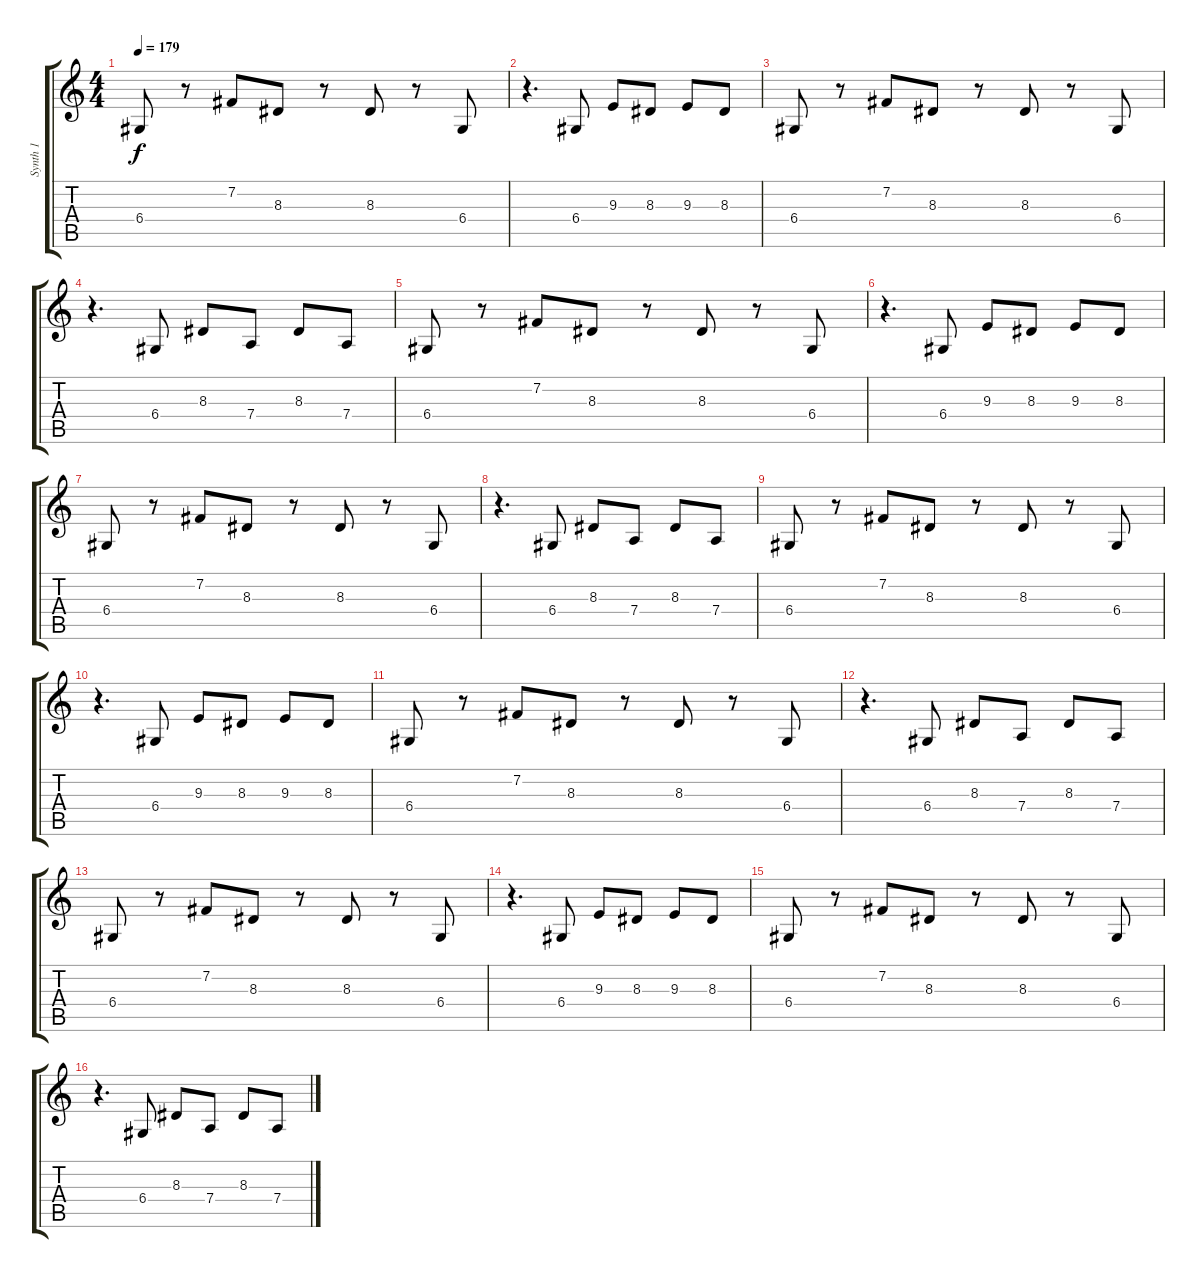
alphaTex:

\track ("Synth 1" "Synth 1") {instrument lead1square}
\staff {score tabs}
\tuning (E4 B3 G3 D3 A2 E2) {hide}
\ts (4 4)
\tempo 179
\clef g2
\ks c
6.4.8{dy f} r.8 7.2.8 8.3.8 r.8 8.3.8 r.8 6.4.8 |
r.4{d} 6.4.8 9.3.8 8.3.8 9.3.8 8.3.8 |
6.4.8 r.8 7.2.8 8.3.8 r.8 8.3.8 r.8 6.4.8 |
r.4{d} 6.4.8 8.3.8 7.4.8 8.3.8 7.4.8 |
6.4.8 r.8 7.2.8 8.3.8 r.8 8.3.8 r.8 6.4.8 |
r.4{d} 6.4.8 9.3.8 8.3.8 9.3.8 8.3.8 |
6.4.8 r.8 7.2.8 8.3.8 r.8 8.3.8 r.8 6.4.8 |
r.4{d} 6.4.8 8.3.8 7.4.8 8.3.8 7.4.8 |
6.4.8 r.8 7.2.8 8.3.8 r.8 8.3.8 r.8 6.4.8 |
r.4{d} 6.4.8 9.3.8 8.3.8 9.3.8 8.3.8 |
6.4.8 r.8 7.2.8 8.3.8 r.8 8.3.8 r.8 6.4.8 |
r.4{d} 6.4.8 8.3.8 7.4.8 8.3.8 7.4.8 |
6.4.8 r.8 7.2.8 8.3.8 r.8 8.3.8 r.8 6.4.8 |
r.4{d} 6.4.8 9.3.8 8.3.8 9.3.8 8.3.8 |
6.4.8 r.8 7.2.8 8.3.8 r.8 8.3.8 r.8 6.4.8 |
r.4{d} 6.4.8 8.3.8 7.4.8 8.3.8 7.4.8
